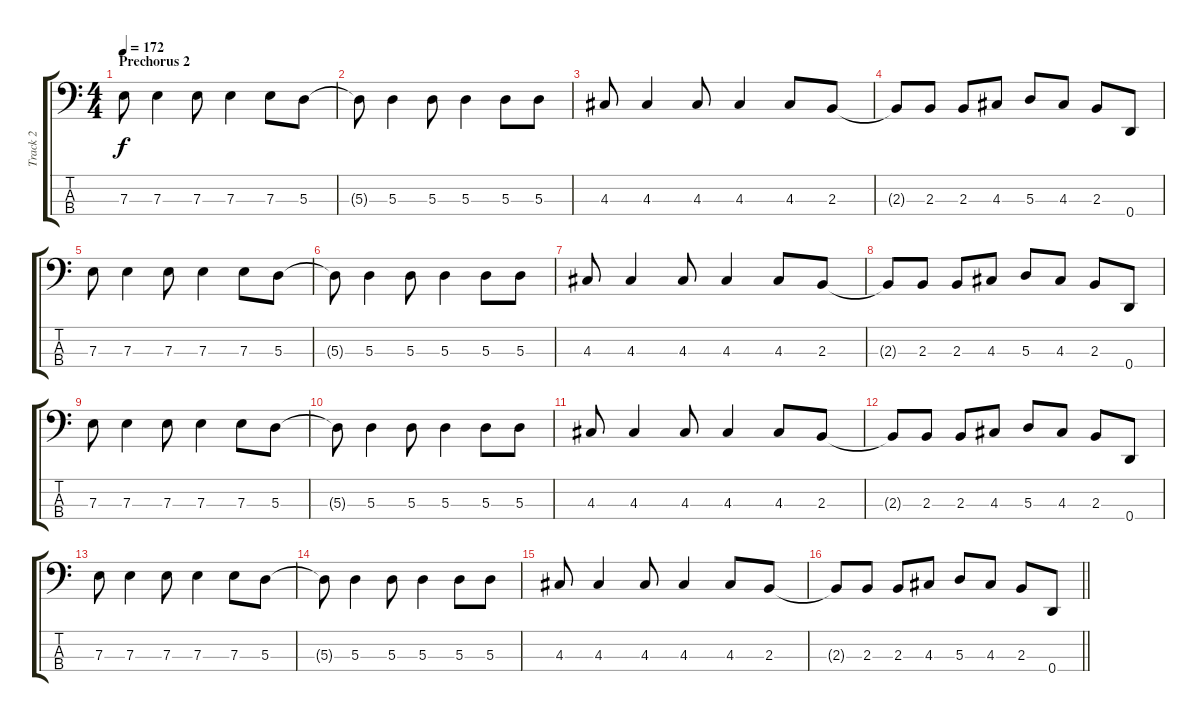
\track ("Track 2" "Track 2") {instrument electricbasspick}
\staff {score tabs}
\tuning (G2 D2 A1 D1) {hide}
\ts (4 4)
\section ("" "Prechorus 2")
\tempo 172
\clef f4
\ks c
7.3.8{dy f} 7.3.4 7.3.8 7.3.4 7.3.8 5.3.8 |
5.3{t}.8 5.3.4 5.3.8 5.3.4 5.3.8 5.3.8 |
4.3.8 4.3.4 4.3.8 4.3.4 4.3.8 2.3.8 |
2.3{t}.8 2.3.8 2.3.8 4.3.8 5.3.8 4.3.8 2.3.8 0.4.8 |
7.3.8 7.3.4 7.3.8 7.3.4 7.3.8 5.3.8 |
5.3{t}.8 5.3.4 5.3.8 5.3.4 5.3.8 5.3.8 |
4.3.8 4.3.4 4.3.8 4.3.4 4.3.8 2.3.8 |
2.3{t}.8 2.3.8 2.3.8 4.3.8 5.3.8 4.3.8 2.3.8 0.4.8 |
7.3.8 7.3.4 7.3.8 7.3.4 7.3.8 5.3.8 |
5.3{t}.8 5.3.4 5.3.8 5.3.4 5.3.8 5.3.8 |
4.3.8 4.3.4 4.3.8 4.3.4 4.3.8 2.3.8 |
2.3{t}.8 2.3.8 2.3.8 4.3.8 5.3.8 4.3.8 2.3.8 0.4.8 |
7.3.8 7.3.4 7.3.8 7.3.4 7.3.8 5.3.8 |
5.3{t}.8 5.3.4 5.3.8 5.3.4 5.3.8 5.3.8 |
4.3.8 4.3.4 4.3.8 4.3.4 4.3.8 2.3.8 |
\barLineRight lightlight
2.3{t}.8 2.3.8 2.3.8 4.3.8 5.3.8 4.3.8 2.3.8 0.4.8
